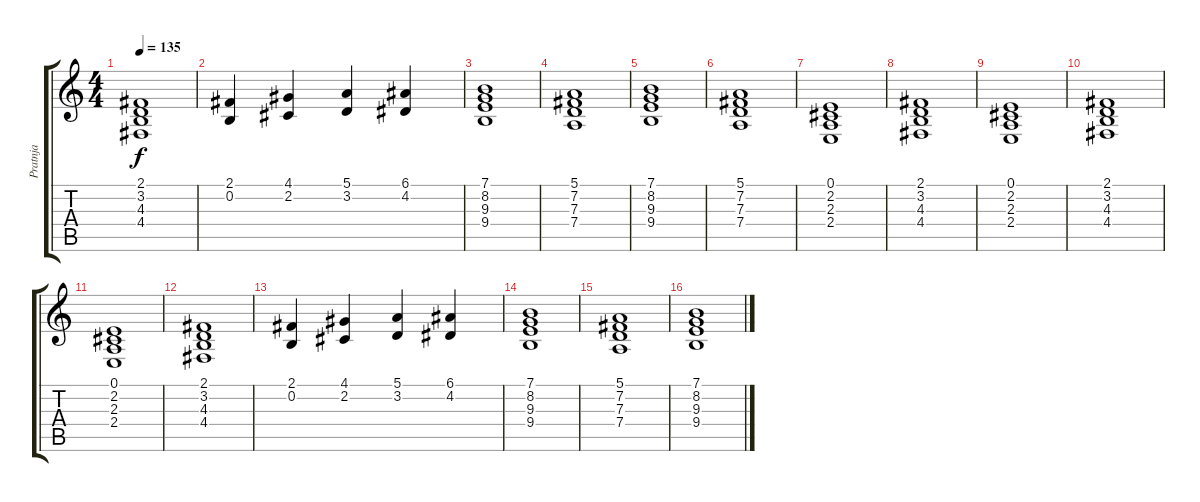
\track ("Pratnja" "Pratnja") {instrument stringensemble1}
\staff {score tabs}
\tuning (E4 B3 G3 D3 A2 E2) {hide}
\ts (4 4)
\tempo 135
\clef g2
\ks c
(2.1 3.2 4.3 4.4).1{dy f} |
(2.1 0.2).4 (4.1 2.2).4 (5.1 3.2).4 (6.1 4.2).4 |
(7.1 8.2 9.3 9.4).1 |
(5.1 7.2 7.3 7.4).1 |
(7.1 8.2 9.3 9.4).1 |
(5.1 7.2 7.3 7.4).1 |
(0.1 2.2 2.3 2.4).1 |
(2.1 3.2 4.3 4.4).1 |
(0.1 2.2 2.3 2.4).1 |
(2.1 3.2 4.3 4.4).1 |
(0.1 2.2 2.3 2.4).1 |
(2.1 3.2 4.3 4.4).1 |
(2.1 0.2).4 (4.1 2.2).4 (5.1 3.2).4 (6.1 4.2).4 |
(7.1 8.2 9.3 9.4).1 |
(5.1 7.2 7.3 7.4).1 |
(7.1 8.2 9.3 9.4).1
